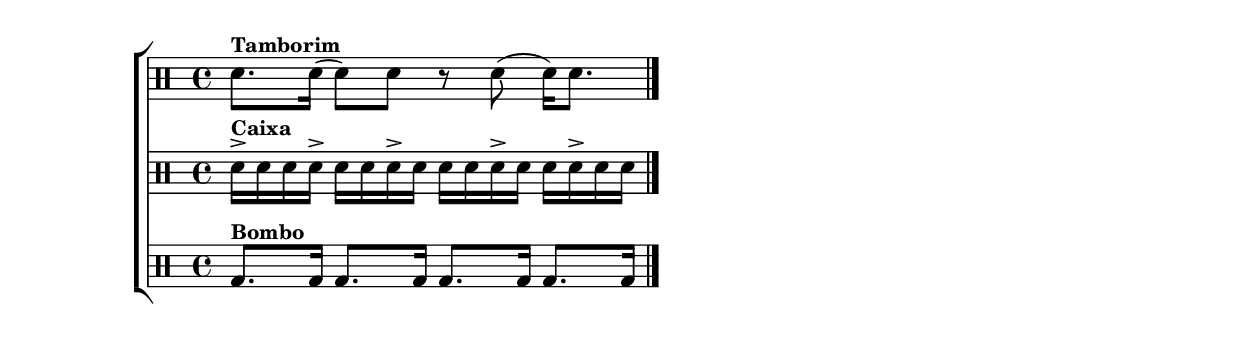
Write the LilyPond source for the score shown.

%-*- coding: utf-8 -*-

\version "2.16.0"

%\header {title = "Bossa Nova"}

\new ChoirStaff <<

\drummode <<


\drums {
\override Staff.TimeSignature #'style = #'()
\time 4/4

\override Score.MetronomeMark #'padding = #5
% \tempo 4=72

sn8.^\markup {\small \bold {Tamborim}} sn16( sn8) sn8 r8 sn8( sn16) sn8.

\bar "|."
}



\drums {
\override Staff.TimeSignature #'style = #'()
\time 4/4

sn16->^\markup {\small \bold {Caixa}} sn sn sn->
sn sn sn-> sn
sn sn sn-> sn
sn sn-> sn sn

\bar "|."
}


% \drums {
% \time 2/4

% sn16^o^\markup {\small \bold {Triângulo}} sn-+ sn-+ sn^o sn-+ sn-+  sn8-+

% \bar "|."
% }



\drums {
\override Staff.TimeSignature #'style = #'()
\time 4/4

bd8.^\markup {\small \bold {Bombo}} bd16 bd8. bd16 bd8. bd16 bd8. bd16
\bar "|."
}


% \drums {
% \override Staff.TimeSignature #'style = #'()
% \time 4/4

% sn16^o^\markup {\small \bold {Atabaque}} sn8-+ sn16-+ sn8^o sn-+
% sn16^o sn8-+ sn16-+ sn8^o sn-+
% sn16^o sn8-+ sn16-+ sn8^o sn-+
% sn16^o sn8-+ sn16-+ sn8^o sn-+


% \bar "|."
% }


>>

>>

